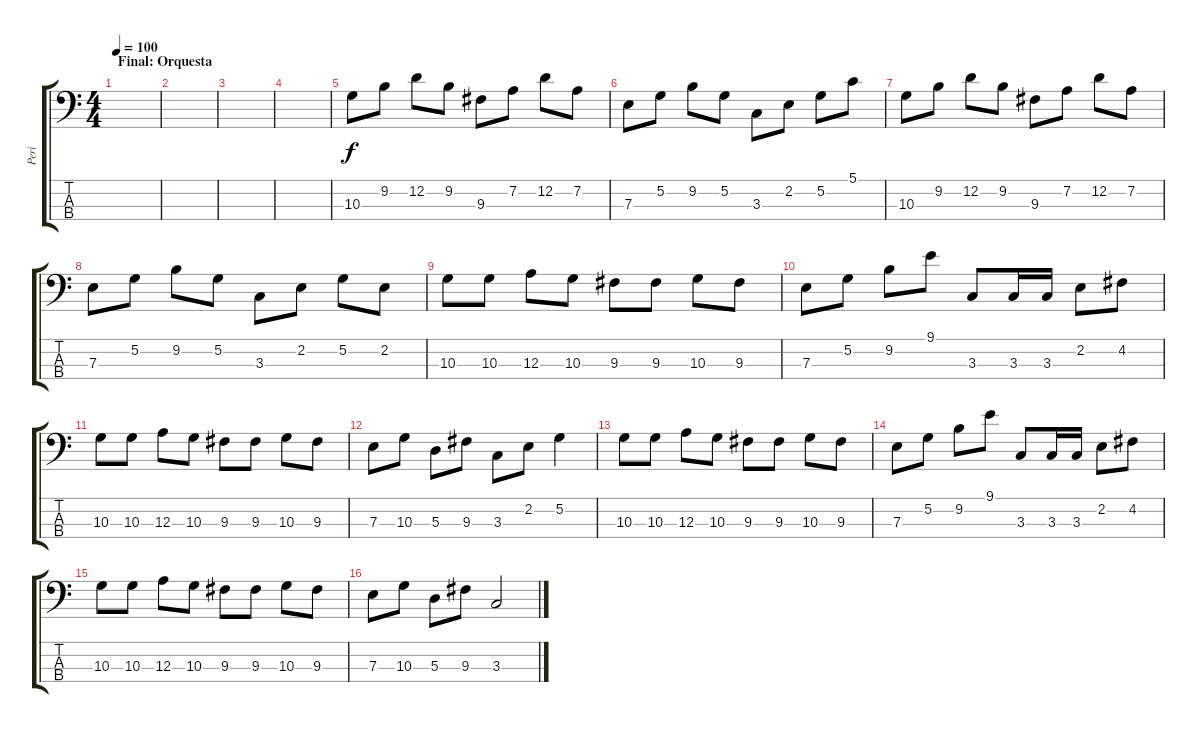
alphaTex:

\track ("Peri" "Peri") {instrument electricbassfinger}
\staff {score tabs}
\tuning (G2 D2 A1 E1) {hide}
\ts (4 4)
\section ("" "Final: Orquesta")
\tempo 100
\clef f4
\ks c
|
|
|
|
10.3.8{volume 8 instrument pizzicatostrings} 9.2.8 12.2.8 9.2.8 9.3.8 7.2.8 12.2.8 7.2.8 |
7.3.8 5.2.8 9.2.8 5.2.8 3.3.8 2.2.8 5.2.8 5.1.8 |
10.3.8 9.2.8 12.2.8 9.2.8 9.3.8 7.2.8 12.2.8 7.2.8 |
7.3.8 5.2.8 9.2.8 5.2.8 3.3.8 2.2.8 5.2.8 2.2.8 |
10.3.8 10.3.8 12.3.8 10.3.8 9.3.8 9.3.8 10.3.8 9.3.8 |
7.3.8 5.2.8 9.2.8 9.1.8 3.3.8 3.3.16 3.3.16 2.2.8 4.2.8 |
10.3.8 10.3.8 12.3.8 10.3.8 9.3.8 9.3.8 10.3.8 9.3.8 |
7.3.8 10.3.8 5.3.8 9.3.8 3.3.8 2.2.8 5.2.4 |
10.3.8{volume 0} 10.3.8 12.3.8 10.3.8 9.3.8 9.3.8 10.3.8 9.3.8 |
7.3.8 5.2.8 9.2.8 9.1.8 3.3.8 3.3.16 3.3.16 2.2.8 4.2.8 |
10.3.8 10.3.8 12.3.8 10.3.8 9.3.8 9.3.8 10.3.8 9.3.8 |
7.3.8 10.3.8 5.3.8 9.3.8 3.3.2
